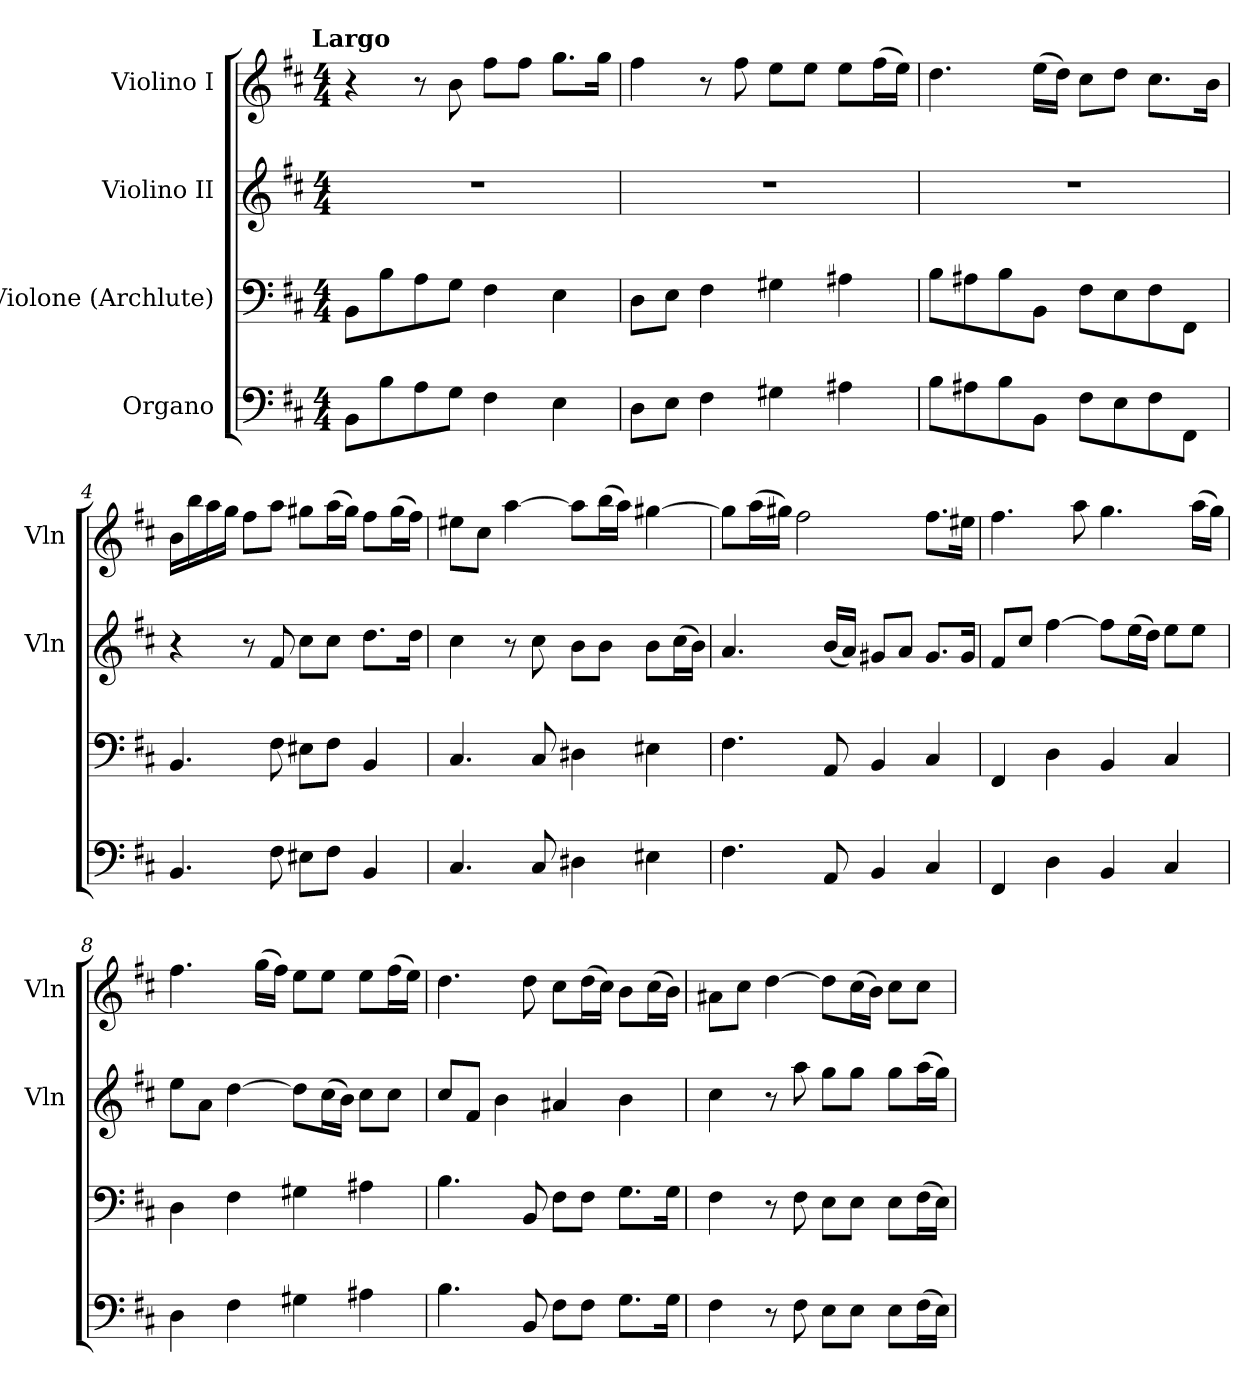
**kern	**kern	**kern	**kern
*part4	*part3	*part2	*part1
*staff4	*staff3	*staff2	*staff1
*I"Organo	*I"Violone (Archlute)	*I"Violino II	*I"Violino I
*	*	*I'Vln	*I'Vln
*clefF4	*clefF4	*clefG2	*clefG2
*k[f#c#]	*k[f#c#]	*k[f#c#]	*k[f#c#]
*b:	*b:	*b:	*b:
!!LO:TX:omd:t=Largo
*M4/4	*M4/4	*M4/4	*M4/4
*MM36	*MM36	*MM36	*MM36
=1	=1	=1	=1
8BB\L	8BB\L	1r	4r
8B\	8B\	.	.
8A\	8A\	.	8r
8G\J	8G\J	.	8b\
4F#\	4F#\	.	8ff#\L
.	.	.	8ff#\J
4E\	4E\	.	8.gg\L
.	.	.	16gg\Jk
=2	=2	=2	=2
8D\L	8D\L	1r	4ff#\
8E\J	8E\J	.	.
4F#\	4F#\	.	8r
.	.	.	8ff#\
4G#X\	4G#X\	.	8ee\L
.	.	.	8ee\J
4A#X\	4A#X\	.	8ee\L
.	.	.	(16ff#\L
.	.	.	16ee\JJ)
=3	=3	=3	=3
8B\L	8B\L	1r	4.dd\
8A#X\	8A#X\	.	.
8B\	8B\	.	.
8BB\J	8BB\J	.	(16ee\LL
.	.	.	16dd\JJ)
8F#\L	8F#\L	.	8cc#\L
8E\	8E\	.	8dd\J
8F#\	8F#\	.	8.cc#\L
8FF#\J	8FF#\J	.	.
.	.	.	16b\Jk
=4	=4	=4	=4
4.BB/	4.BB/	4r	16b\LL
.	.	.	16bb\
.	.	.	16aa\
.	.	.	16gg\JJ
.	.	8r	8ff#\L
8F#\	8F#\	8f#/	8aa\J
8E#X\L	8E#X\L	8cc#\L	8gg#X\L
8F#\J	8F#\J	8cc#\J	(16aa\L
.	.	.	16gg#\JJ)
4BB/	4BB/	8.dd\L	8ff#\L
.	.	.	(16gg#\L
.	.	16dd\Jk	16ff#\JJ)
=5	=5	=5	=5
4.C#/	4.C#/	4cc#\	8ee#X\L
.	.	.	8cc#\J
.	.	8r	[4aa\
8C#/	8C#/	8cc#\	.
4D#X\	4D#X\	8b\L	8aa\L]
.	.	8b\J	(16bb\L
.	.	.	16aa\JJ)
4E#X\	4E#X\	8b\L	[4gg#X\
.	.	(16cc#\L	.
.	.	16b\JJ)	.
=6	=6	=6	=6
4.F#\	4.F#\	4.a/	8gg#\L]
.	.	.	(16aa\L
.	.	.	16gg#X\JJ)
.	.	.	2ff#\
8AA/	8AA/	(16b/LL	.
.	.	16a/JJ)	.
4BB/	4BB/	8g#X/L	.
.	.	8a/J	.
4C#/	4C#/	8.g#/L	8.ff#\L
.	.	16g#/Jk	16ee#X\Jk
=7	=7	=7	=7
4FF#/	4FF#/	8f#/L	4.ff#\
.	.	8cc#/J	.
4D\	4D\	[4ff#\	.
.	.	.	8aa\
4BB/	4BB/	8ff#\L]	4.gg\
.	.	(16ee\L	.
.	.	16dd\JJ)	.
4C#/	4C#/	8ee\L	.
.	.	8ee\J	(16aa\LL
.	.	.	16gg\JJ)
=8	=8	=8	=8
4D\	4D\	8ee\L	4.ff#\
.	.	8a\J	.
4F#\	4F#\	[4dd\	.
.	.	.	(16gg\LL
.	.	.	16ff#\JJ)
4G#X\	4G#X\	8dd\L]	8ee\L
.	.	(16cc#\L	8ee\J
.	.	16b\JJ)	.
4A#X\	4A#X\	8cc#\L	8ee\L
.	.	8cc#\J	(16ff#\L
.	.	.	16ee\JJ)
=9	=9	=9	=9
4.B\	4.B\	8cc#/L	4.dd\
.	.	8f#/J	.
.	.	4b\	.
8BB/	8BB/	.	8dd\
8F#\L	8F#\L	4a#X/	8cc#\L
8F#\J	8F#\J	.	(16dd\L
.	.	.	16cc#\JJ)
8.G\L	8.G\L	4b\	8b\L
.	.	.	(16cc#\L
16G\Jk	16G\Jk	.	16b\JJ)
=10	=10	=10	=10
4F#\	4F#\	4cc#\	8a#X\L
.	.	.	8cc#\J
8r	8r	8r	[4dd\
8F#\	8F#\	8aa\	.
8E\L	8E\L	8gg\L	8dd\L]
8E\J	8E\J	8gg\J	(16cc#\L
.	.	.	16b\JJ)
8E\L	8E\L	8gg\L	8cc#\L
(16F#\L	(16F#\L	(16aa\L	8cc#\J
16E\JJ)	16E\JJ)	16gg\JJ)	.
=	=	=	=
*-	*-	*-	*-
